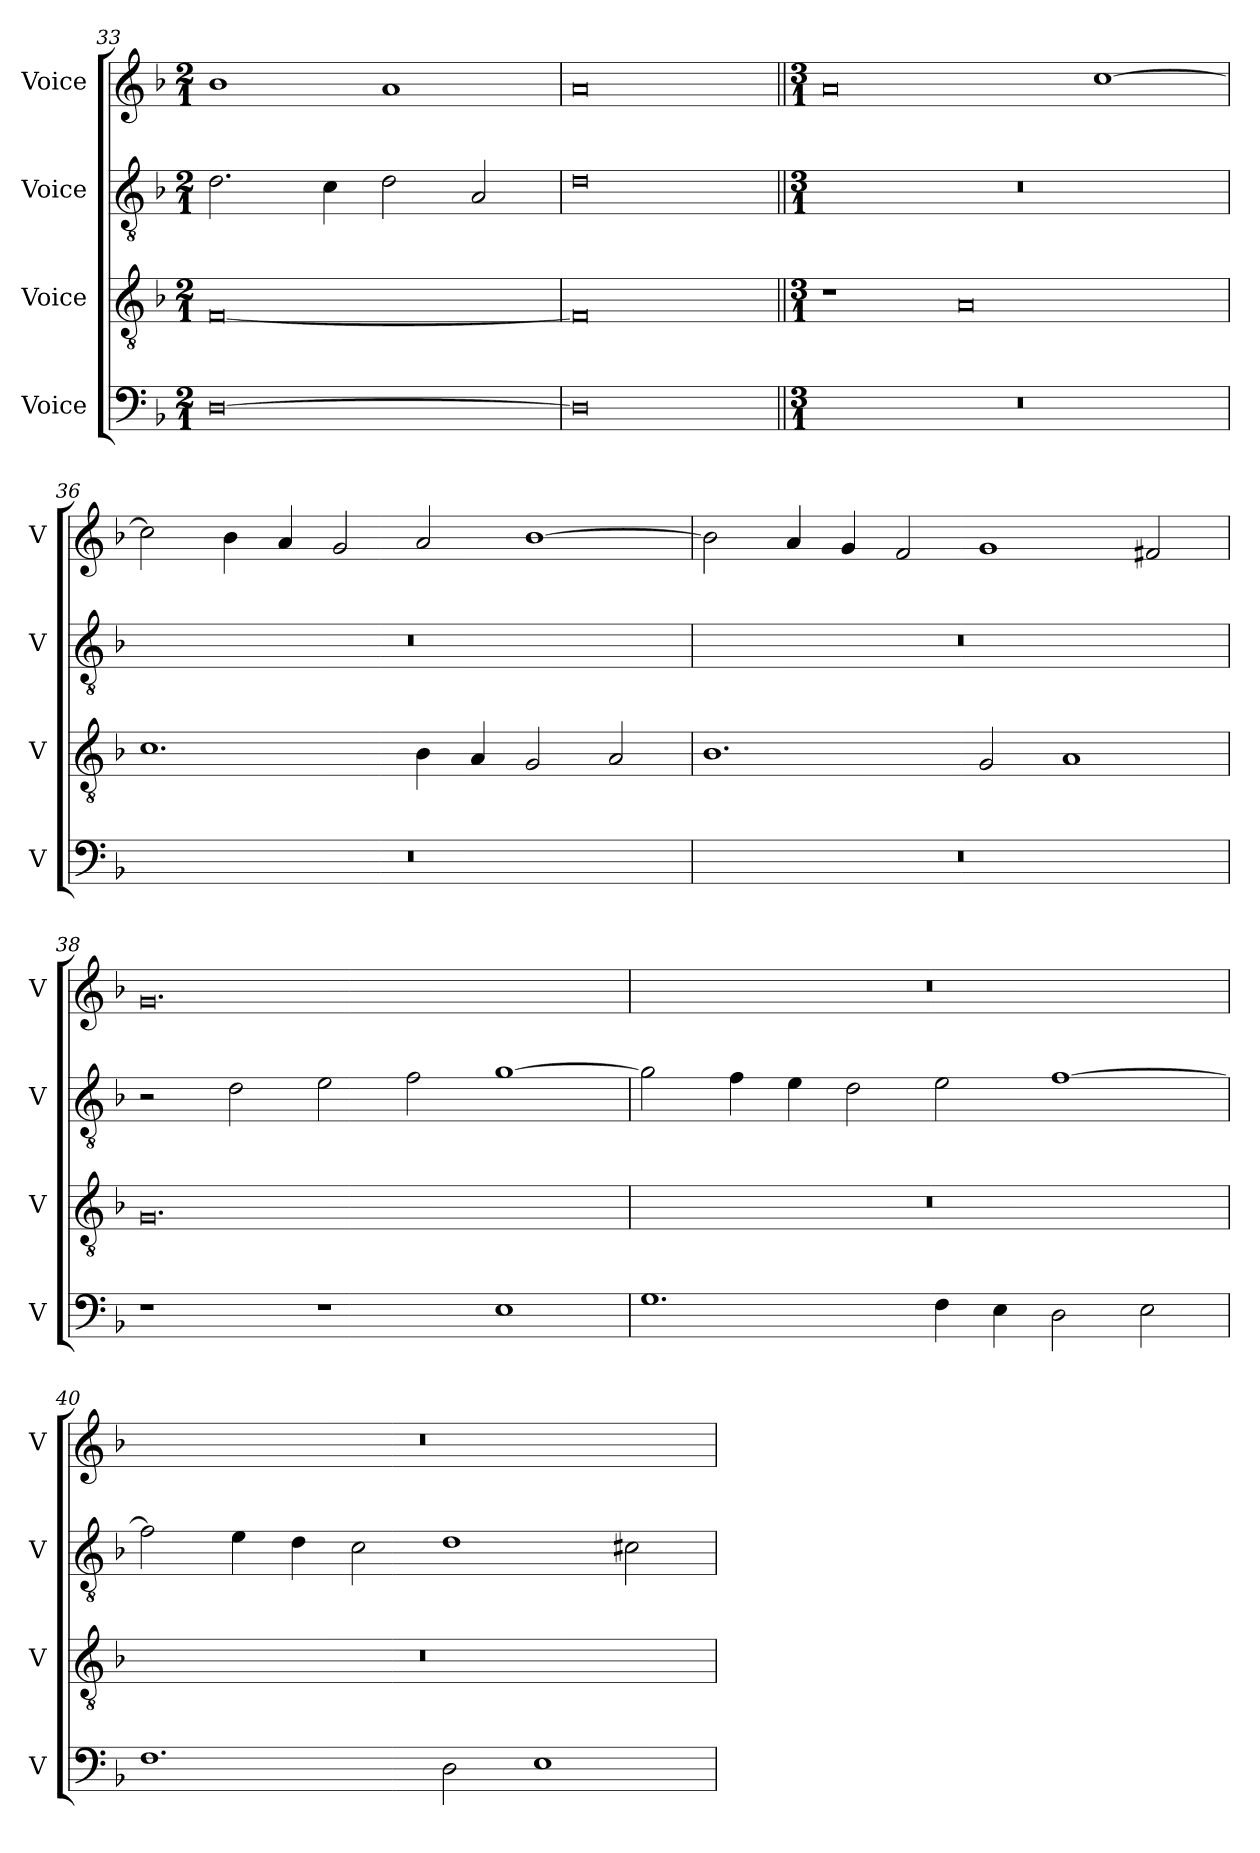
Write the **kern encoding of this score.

**kern	**kern	**kern	**kern
*part4	*part3	*part2	*part1
*staff4	*staff3	*staff2	*staff1
*I"Voice	*I"Voice	*I"Voice	*I"Voice
*I'V	*I'V	*I'V	*I'V
*clefF4	*clefGv2	*clefGv2	*clefG2
*k[b-]	*k[b-]	*k[b-]	*k[b-]
*M2/1	*M2/1	*M2/1	*M2/1
=33	=33	=33	=33
[0D	[0F	2.d\	1b-
.	.	4c\	.
.	.	2d\	1a
.	.	2A/	.
=34	=34	=34	=34
0D]	0F]	0d	0a
=35||	=35||	=35||	=35||
*M3/1	*M3/1	*M3/1	*M3/1
0.r	1r	0.r	0a
.	0A	.	.
.	.	.	[1cc
!!LO:LB:g=z
=36	=36	=36	=36
0.r	1.c	0.r	2cc\]
.	.	.	4b-\
.	.	.	4a/
.	.	.	2g/
.	4B-\	.	2a/
.	4A/	.	.
.	2G/	.	[1b-
.	2A/	.	.
=37	=37	=37	=37
0.r	1.B-	0.r	2b-\]
.	.	.	4a/
.	.	.	4g/
.	.	.	2f/
.	2G/	.	1g
.	1A	.	.
.	.	.	2f#X/
!!LO:LB:g=z
=38	=38	=38	=38
1r	0.G	2r	0.g
.	.	2d\	.
1r	.	2e\	.
.	.	2f\	.
1E	.	[1g	.
=39	=39	=39	=39
1.G	0.r	2g\]	0.r
.	.	4f\	.
.	.	4e\	.
.	.	2d\	.
4F\	.	2e\	.
4E\	.	.	.
2D\	.	[1f	.
2E\	.	.	.
!!LO:LB:g=z
=40	=40	=40	=40
1.F	0.r	2f\]	0.r
.	.	4e\	.
.	.	4d\	.
.	.	2c\	.
2D\	.	1d	.
1E	.	.	.
.	.	2c#X\	.
=	=	=	=
*-	*-	*-	*-
